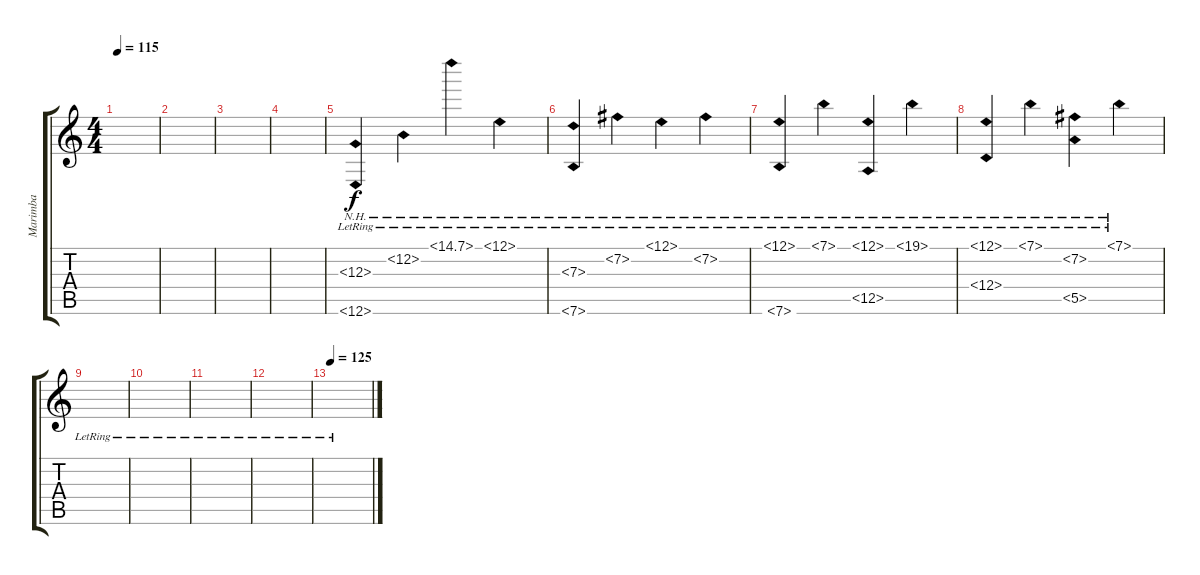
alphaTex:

\track ("Marimba" "Marimba") {instrument marimba}
\staff {score tabs}
\tuning (E4 B3 G3 D3 A2 E2) {hide}
\ts (4 4)
\tempo 115
\clef g2
\ks c
|
|
|
|
(12.3{nh lr} 12.6{nh lr}).4 12.2{nh lr}.4 15.1{nh lr}.4 12.1{nh lr}.4 |
(7.3{nh lr} 7.6{nh lr}).4 7.2{nh lr}.4 12.1{nh lr}.4 7.2{nh lr}.4 |
(12.1{nh lr} 7.6{nh lr}).4 7.1{nh lr}.4 (12.1{nh lr} 12.5{nh lr}).4 19.1{nh lr}.4 |
(12.1{nh lr} 12.4{nh lr}).4 7.1{nh lr}.4 (7.2{nh lr} 5.5{nh lr}).4 7.1{nh lr}.4 |
|
|
|
|
\tempo 125
